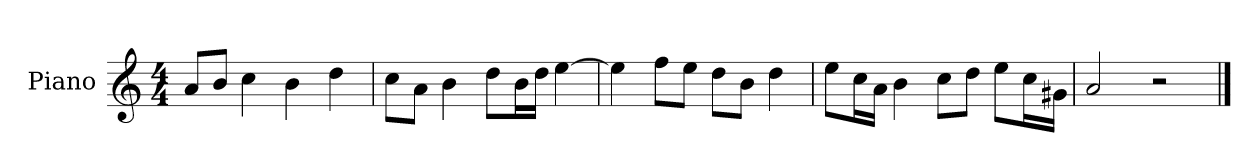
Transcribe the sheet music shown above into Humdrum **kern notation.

**kern
*part1
*staff1
*I"Piano
*I'P-no
*clefG2
*k[]
*M4/4
*MM90
=1
8a/L
8b/J
4cc\
4b\
4dd\
=2
8cc\L
8a\J
4b\
8dd\L
16b\L
16dd\JJ
[4ee\
=3
4ee\]
8ff\L
8ee\J
8dd\L
8b\J
4dd\
=4
8ee\L
16cc\L
16a\JJ
4b\
8cc\L
8dd\J
8ee\L
16cc\L
16g#X\JJ
=5
2a/
2r
==
*-
